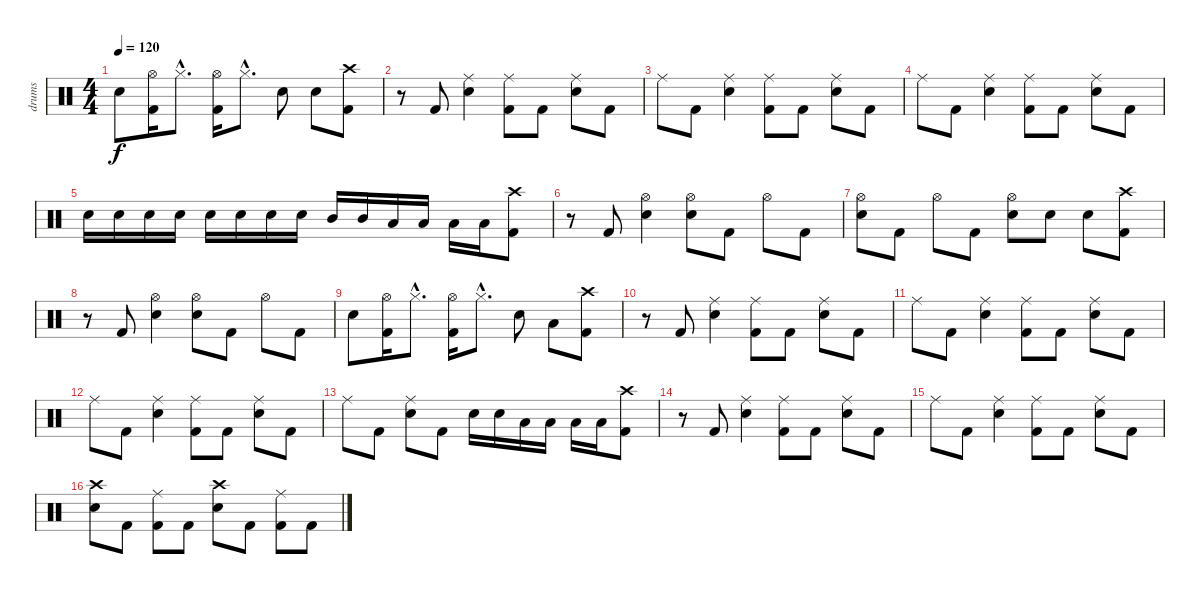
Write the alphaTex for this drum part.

\track ("drums" "drums") {instrument percussion}
\staff {score}
\articulation defaults
\ts (4 4)
\tempo 120
\clef neutral
\ks c "Electric Snare (hit)".8{dy f}
("Hi-Hat (open)" "Kick (hit) 2").16 "Hi-Hat (closed)"{hac}.8{d} ("Hi-Hat (open)" "Kick (hit) 2").16 "Hi-Hat (closed)"{hac}.8{d} "Electric Snare (hit)".8 "Electric Snare (hit)".8 ("Crash high (hit)" "Kick (hit) 2").8 |
r.8 "Kick (hit) 2".8 ("Ride (middle)" "Electric Snare (hit)").4 ("Ride (middle)" "Kick (hit) 2").8 "Kick (hit) 2".8 ("Ride (middle)" "Electric Snare (hit)").8 "Kick (hit) 2".8 |
"Ride (middle)".8 "Kick (hit) 2".8 ("Ride (middle)" "Electric Snare (hit)").4 ("Ride (middle)" "Kick (hit) 2").8 "Kick (hit) 2".8 ("Ride (middle)" "Electric Snare (hit)").8 "Kick (hit) 2".8 |
"Ride (middle)".8 "Kick (hit) 2".8 ("Ride (middle)" "Electric Snare (hit)").4 ("Ride (middle)" "Kick (hit) 2").8 "Kick (hit) 2".8 ("Ride (middle)" "Electric Snare (hit)").8 "Kick (hit) 2".8 |
"Electric Snare (hit)".16 "Electric Snare (hit)".16 "Electric Snare (hit)".16 "Electric Snare (hit)".16 "Electric Snare (hit)".16 "Electric Snare (hit)".16 "Electric Snare (hit)".16 "Electric Snare (hit)".16 "Mid Tom (hit)".16 "Mid Tom (hit)".16 "Low Tom (hit)".16 "Low Tom (hit)".16 "Low Floor Tom (hit)".16 "Low Floor Tom (hit)".16 ("Crash high (hit)" "Kick (hit) 2").8 |
r.8 "Kick (hit) 2".8 ("Hi-Hat (open)" "Electric Snare (hit)").4 ("Hi-Hat (open)" "Electric Snare (hit)").8 "Kick (hit) 2".8 "Hi-Hat (open)".8 "Kick (hit) 2".8 |
("Hi-Hat (open)" "Electric Snare (hit)").8 "Kick (hit) 2".8 "Hi-Hat (open)".8 "Kick (hit) 2".8 ("Hi-Hat (open)" "Electric Snare (hit)").8 "Electric Snare (hit)".8 "Electric Snare (hit)".8 ("Crash high (hit)" "Kick (hit) 2").8 |
r.8 "Kick (hit) 2".8 ("Hi-Hat (open)" "Electric Snare (hit)").4 ("Hi-Hat (open)" "Electric Snare (hit)").8 "Kick (hit) 2".8 "Hi-Hat (open)".8 "Kick (hit) 2".8 |
"Electric Snare (hit)".8 ("Hi-Hat (open)" "Kick (hit) 2").16 "Hi-Hat (closed)"{hac}.8{d} ("Hi-Hat (open)" "Kick (hit) 2").16 "Hi-Hat (closed)"{hac}.8{d} "Electric Snare (hit)".8 "Low Tom (hit)".8 ("Crash high (hit)" "Kick (hit) 2").8 |
r.8 "Kick (hit) 2".8 ("Ride (middle)" "Electric Snare (hit)").4 ("Ride (middle)" "Kick (hit) 2").8 "Kick (hit) 2".8 ("Ride (middle)" "Electric Snare (hit)").8 "Kick (hit) 2".8 |
"Ride (middle)".8 "Kick (hit) 2".8 ("Ride (middle)" "Electric Snare (hit)").4 ("Ride (middle)" "Kick (hit) 2").8 "Kick (hit) 2".8 ("Ride (middle)" "Electric Snare (hit)").8 "Kick (hit) 2".8 |
"Ride (middle)".8 "Kick (hit) 2".8 ("Ride (middle)" "Electric Snare (hit)").4 ("Ride (middle)" "Kick (hit) 2").8 "Kick (hit) 2".8 ("Ride (middle)" "Electric Snare (hit)").8 "Kick (hit) 2".8 |
"Ride (middle)".8 "Kick (hit) 2".8 ("Ride (middle)" "Electric Snare (hit)").8 "Kick (hit) 2".8 "Electric Snare (hit)".16 "Electric Snare (hit)".16 "Low Tom (hit)".16 "Low Tom (hit)".16 "Low Floor Tom (hit)".16 "Low Floor Tom (hit)".16 ("Crash high (hit)" "Kick (hit) 2").8 |
r.8 "Kick (hit) 2".8 ("Ride (middle)" "Electric Snare (hit)").4 ("Ride (middle)" "Kick (hit) 2").8 "Kick (hit) 2".8 ("Ride (middle)" "Electric Snare (hit)").8 "Kick (hit) 2".8 |
"Ride (middle)".8 "Kick (hit) 2".8 ("Ride (middle)" "Electric Snare (hit)").4 ("Ride (middle)" "Kick (hit) 2").8 "Kick (hit) 2".8 ("Ride (middle)" "Electric Snare (hit)").8 "Kick (hit) 2".8 |
("Crash high (hit)" "Electric Snare (hit)").8 "Kick (hit) 2".8 ("Ride (middle)" "Kick (hit) 2").8 "Kick (hit) 2".8 ("Crash high (hit)" "Electric Snare (hit)").8 "Kick (hit) 2".8 ("Ride (middle)" "Kick (hit) 2").8 "Kick (hit) 2".8
